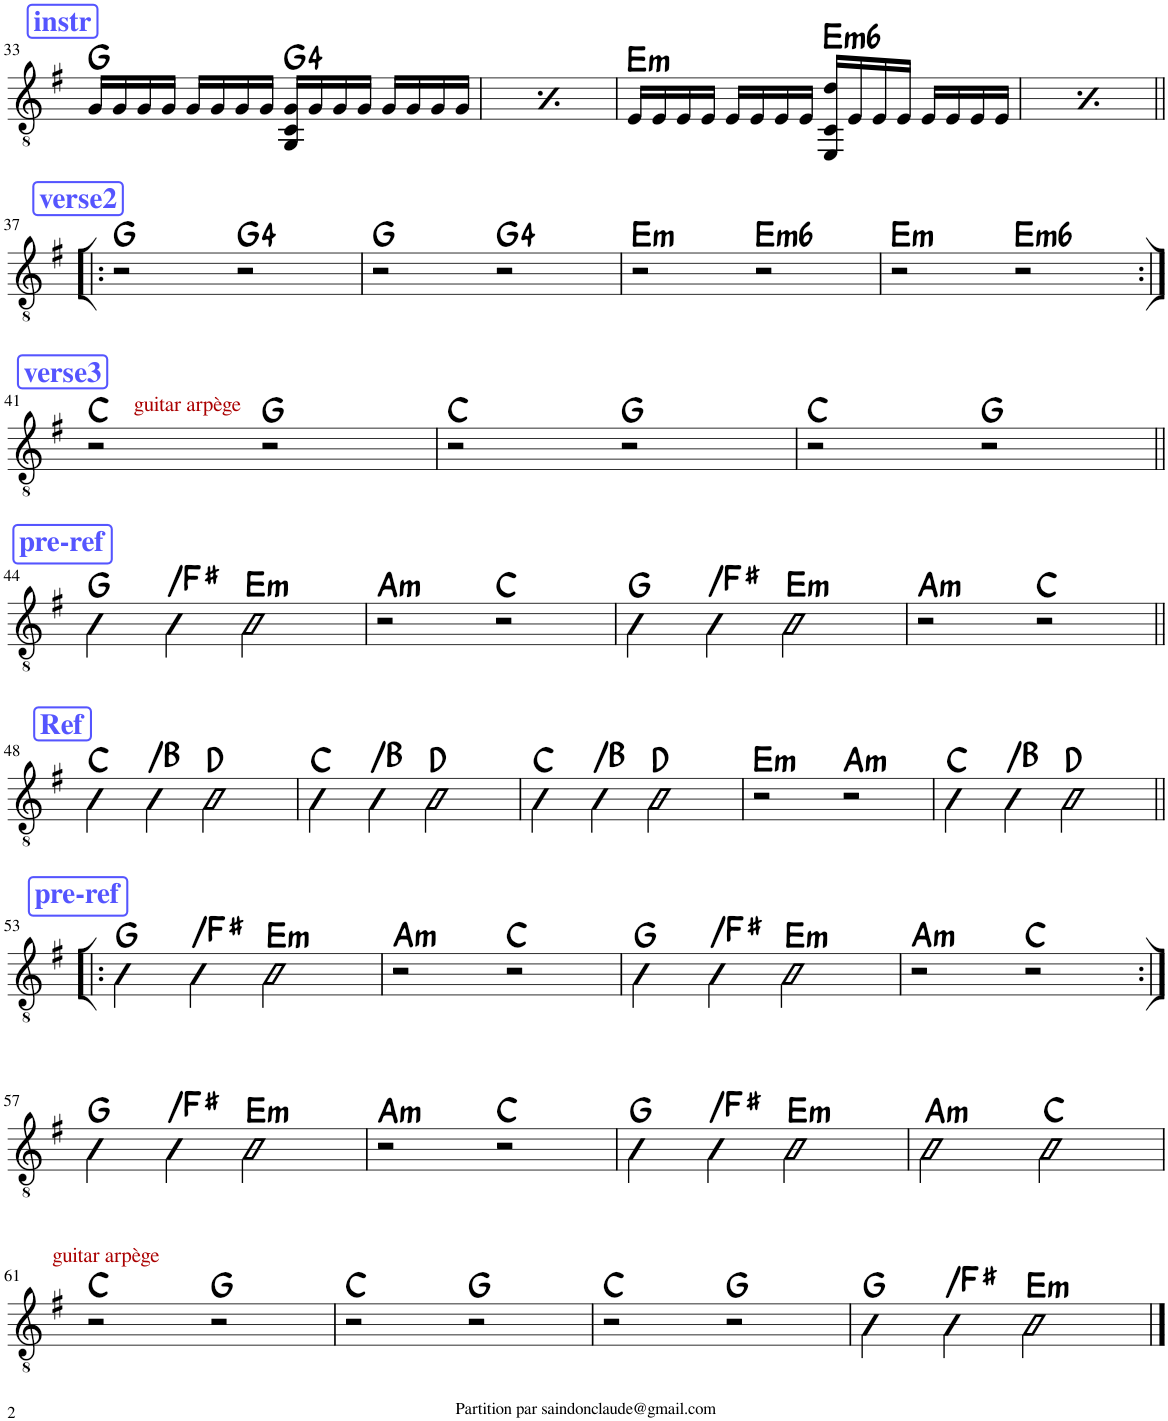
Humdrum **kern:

**kern	**harte
*part1	*part1
*staff1	*
*I"Classical Guitar	*
*I'Guit.	*
!!LO:PB:g=z
*clefGv2	*
*k[f#]	*
*M4/4	*
!!LO:REH:place=s1:a:B:cj:color=#5555FF:fs=14:t=instr
=33	=33
16G/LL	G:maj
16G/	.
16G/	.
16G/JJ	.
16G/LL	.
16G/	.
16G/	.
16G/JJ	.
16GG/ 16C/ 16G/LL	G:maj(4)
16G/	.
16G/	.
16G/JJ	.
16G/LL	.
16G/	.
16G/	.
16G/JJ	.
!!LO:REH:place=s1:a:B:cj:color=#5555FF:fs=14:t=instr
=34	=34
16G/LL	G:maj
16G/	.
16G/	.
16G/JJ	.
16G/LL	.
16G/	.
16G/	.
16G/JJ	.
16GG/ 16C/ 16G/LL	G:maj(4)
16G/	.
16G/	.
16G/JJ	.
16G/LL	.
16G/	.
16G/	.
16G/JJ	.
=35	=35
!	!LO:H:kt=m
16E/LL	E:min
16E/	.
16E/	.
16E/JJ	.
16E/LL	.
16E/	.
16E/	.
16E/JJ	.
!	!LO:H:kt=m6
16EE/ 16C/ 16d/LL	E:min6
16E/	.
16E/	.
16E/JJ	.
16E/LL	.
16E/	.
16E/	.
16E/JJ	.
=36	=36
!	!LO:H:kt=m
16E/LL	E:min
16E/	.
16E/	.
16E/JJ	.
16E/LL	.
16E/	.
16E/	.
16E/JJ	.
!	!LO:H:kt=m6
16EE/ 16C/ 16d/LL	E:min6
16E/	.
16E/	.
16E/JJ	.
16E/LL	.
16E/	.
16E/	.
16E/JJ	.
!!LO:LB:g=z
!!LO:REH:place=s1:a:B:cj:color=#5555FF:fs=14:t=verse2
=37!|:	=37!|:
2r	G:maj
2r	G:maj(4)
=38	=38
2r	G:maj
2r	G:maj(4)
=39	=39
!	!LO:H:kt=m
2r	E:min
!	!LO:H:kt=m6
2r	E:min6
=40	=40
!	!LO:H:kt=m
2r	E:min
!	!LO:H:kt=m6
2r	E:min6
!!LO:LB:g=z
!!LO:REH:place=s1:a:B:cj:color=#5555FF:fs=14:t=verse3
=41:|!	=41:|!
!LO:TX:a:color=#AA0000:t=guitar arpège	!
2r	C:maj
2r	G:maj
=42	=42
2r	C:maj
2r	G:maj
=43	=43
2r	C:maj
2r	G:maj
!!LO:LB:g=z
!!LO:REH:place=s1:a:B:cj:color=#5555FF:fs=14:t=pre-ref
=44||	=44||
4GG\	G:maj
!	!LO:H:kt=N.C.
4FF#\	N
!	!LO:H:kt=m
2EE\	E:min
=45	=45
!	!LO:H:kt=m
2r	A:min
2r	C:maj
=46	=46
4GG\	G:maj
!	!LO:H:kt=N.C.
4FF#\	N
!	!LO:H:kt=m
2EE\	E:min
=47	=47
!	!LO:H:kt=m
2r	A:min
2r	C:maj
!!LO:LB:g=z
!!LO:REH:place=s1:a:B:cj:color=#5555FF:fs=14:t=Ref
=48||	=48||
4C\	C:maj
!	!LO:H:kt=N.C.
4BB\	N
2D\	D:maj
=49	=49
4C\	C:maj
!	!LO:H:kt=N.C.
4BB\	N
2D\	D:maj
=50	=50
4C\	C:maj
!	!LO:H:kt=N.C.
4BB\	N
2D\	D:maj
=51	=51
!	!LO:H:kt=m
2r	E:min
!	!LO:H:kt=m
2r	A:min
=52	=52
4C\	C:maj
!	!LO:H:kt=N.C.
4BB\	N
2D\	D:maj
!!LO:LB:g=z
!!LO:REH:place=s1:a:B:cj:color=#5555FF:fs=14:t=pre-ref
=53!|:	=53!|:
4GG\	G:maj
!	!LO:H:kt=N.C.
4FF#\	N
!	!LO:H:kt=m
2EE\	E:min
=54	=54
!	!LO:H:kt=m
2r	A:min
2r	C:maj
=55	=55
4GG\	G:maj
!	!LO:H:kt=N.C.
4FF#\	N
!	!LO:H:kt=m
2EE\	E:min
=56	=56
!	!LO:H:kt=m
2r	A:min
2r	C:maj
!!LO:LB:g=z
=57:|!	=57:|!
4GG\	G:maj
!	!LO:H:kt=N.C.
4FF#\	N
!	!LO:H:kt=m
2EE\	E:min
=58	=58
!	!LO:H:kt=m
2r	A:min
2r	C:maj
=59	=59
4GG\	G:maj
!	!LO:H:kt=N.C.
4FF#\	N
!	!LO:H:kt=m
2EE\	E:min
=60	=60
!	!LO:H:kt=m
2AA\	A:min
2C\	C:maj
!!LO:LB:g=z
=61	=61
!LO:TX:a:color=#AA0000:t=guitar arpège	!
2r	C:maj
2r	G:maj
=62	=62
2r	C:maj
2r	G:maj
=63	=63
2r	C:maj
2r	G:maj
=64	=64
4GG\	G:maj
!	!LO:H:kt=N.C.
4FF#\	N
!	!LO:H:kt=m
2EE\	E:min
==	==
*-	*-
